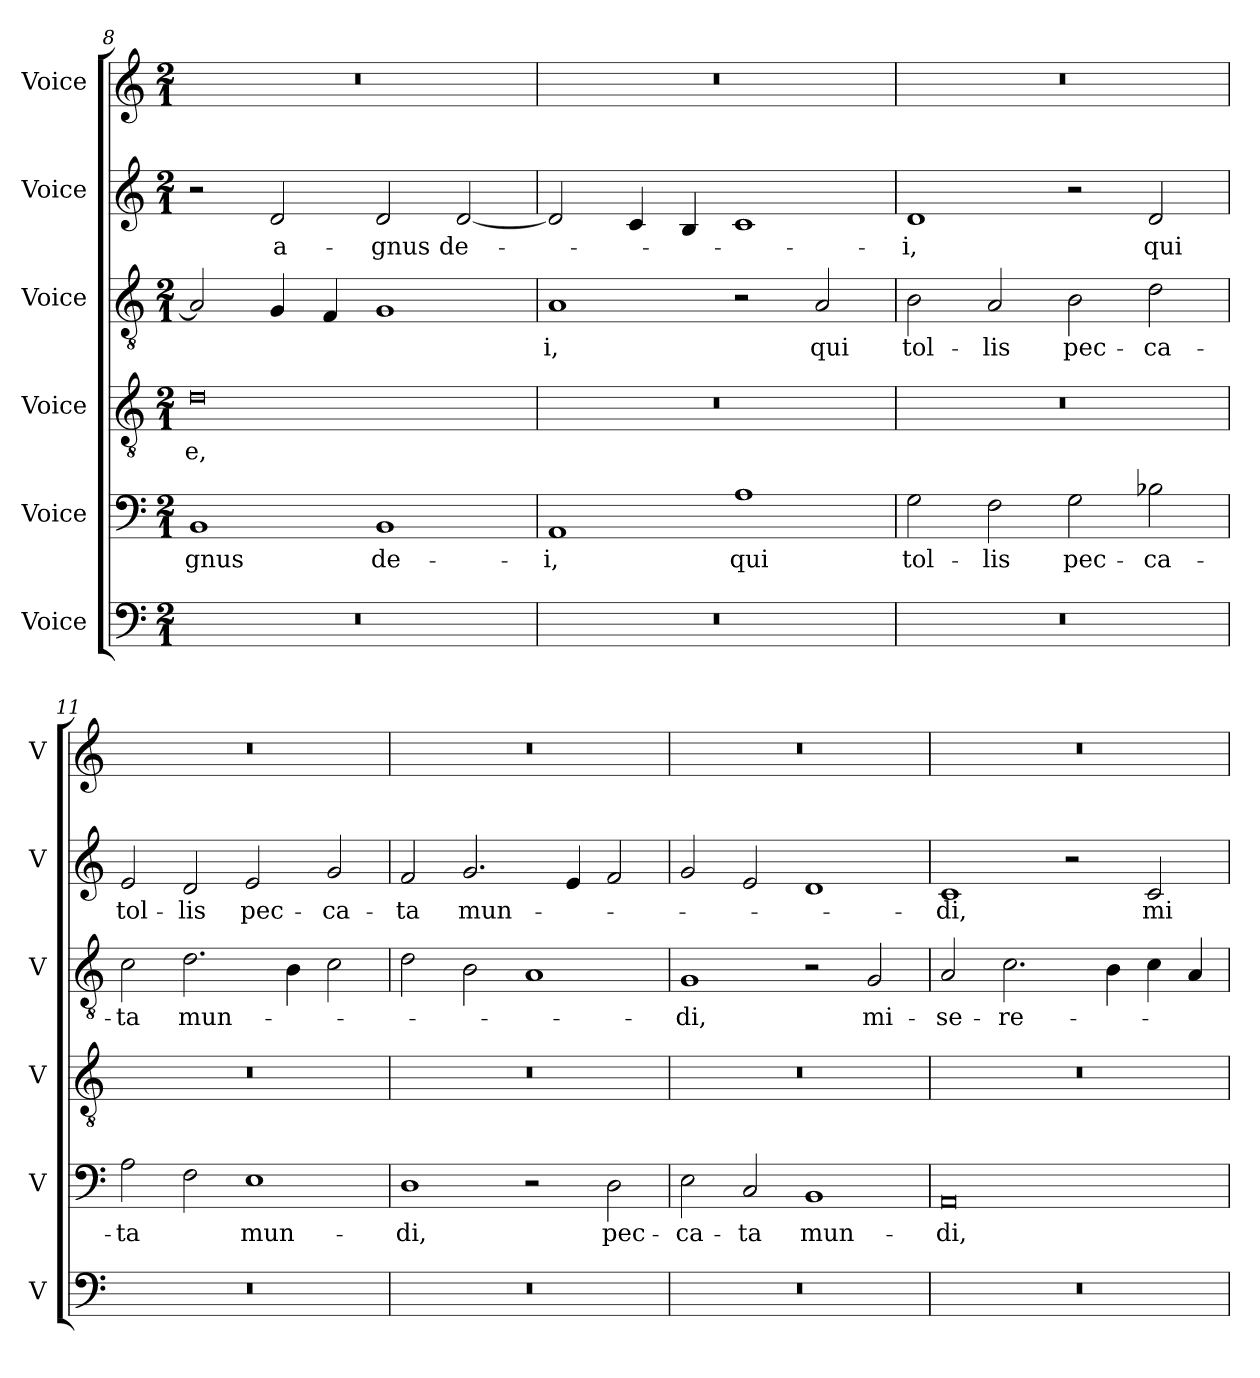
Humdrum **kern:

**kern	**kern	**text	**kern	**text	**kern	**text	**kern	**text	**kern
*part6	*part5	*part5	*part4	*part4	*part3	*part3	*part2	*part2	*part1
*staff6	*staff5	*staff5	*staff4	*staff4	*staff3	*staff3	*staff2	*staff2	*staff1
*I"Voice	*I"Voice	*	*I"Voice	*	*I"Voice	*	*I"Voice	*	*I"Voice
*I'V	*I'V	*	*I'V	*	*I'V	*	*I'V	*	*I'V
*clefF4	*clefF4	*	*clefGv2	*	*clefGv2	*	*clefG2	*	*clefG2
*k[]	*k[]	*	*k[]	*	*k[]	*	*k[]	*	*k[]
*M2/1	*M2/1	*	*M2/1	*	*M2/1	*	*M2/1	*	*M2/1
=8	=8	=8	=8	=8	=8	=8	=8	=8	=8
!	!	!LO:LY:b	!	!LO:LY:b	!	!	!	!	!
0r	1BB	-gnus	0d	-e,	2A/]	.	2r	.	0r
!	!	!	!	!	!	!	!	!LO:LY:b	!
.	.	.	.	.	4G/	.	2d/	a-	.
.	.	.	.	.	4F/	.	.	.	.
!	!	!LO:LY:b	!	!	!	!	!	!LO:LY:b	!
.	1BB	de-	.	.	1G	.	2d/	-gnus	.
!	!	!	!	!	!	!	!	!LO:LY:b	!
.	.	.	.	.	.	.	[2d/	de-	.
!!LO:PB:g=z
=9	=9	=9	=9	=9	=9	=9	=9	=9	=9
!	!	!LO:LY:b	!	!	!	!LO:LY:b	!	!	!
0r	1AA	-i,	0r	.	1A	-i,	2d/]	.	0r
.	.	.	.	.	.	.	4c/	.	.
.	.	.	.	.	.	.	4B/	.	.
!	!	!LO:LY:b	!	!	!	!	!	!	!
.	1A	qui	.	.	2r	.	1c	.	.
!	!	!	!	!	!	!LO:LY:b	!	!	!
.	.	.	.	.	2A/	qui	.	.	.
=10	=10	=10	=10	=10	=10	=10	=10	=10	=10
!	!	!LO:LY:b	!	!	!	!LO:LY:b	!	!LO:LY:b	!
0r	2G\	tol-	0r	.	2B\	tol-	1d	-i,	0r
!	!	!LO:LY:b	!	!	!	!LO:LY:b	!	!	!
.	2F\	-lis	.	.	2A/	-lis	.	.	.
!	!	!LO:LY:b	!	!	!	!LO:LY:b	!	!	!
.	2G\	pec-	.	.	2B\	pec-	2r	.	.
!	!	!LO:LY:b	!	!	!	!LO:LY:b	!	!LO:LY:b	!
.	2B-X\	-ca-	.	.	2d\	-ca-	2d/	qui	.
=11	=11	=11	=11	=11	=11	=11	=11	=11	=11
!	!	!LO:LY:b	!	!	!	!LO:LY:b	!	!LO:LY:b	!
0r	2A\	-ta	0r	.	2c\	-ta	2e/	tol-	0r
!	!	!	!	!	!	!LO:LY:b	!	!LO:LY:b	!
.	2F\	.	.	.	2.d\	mun-	2d/	-lis	.
!	!	!LO:LY:b	!	!	!	!	!	!LO:LY:b	!
.	1E	mun-	.	.	.	.	2e/	pec-	.
.	.	.	.	.	4B\	.	.	.	.
!	!	!	!	!	!	!	!	!LO:LY:b	!
.	.	.	.	.	2c\	.	2g/	-ca-	.
=12	=12	=12	=12	=12	=12	=12	=12	=12	=12
!	!	!LO:LY:b	!	!	!	!	!	!LO:LY:b	!
0r	1D	-di,	0r	.	2d\	.	2f/	-ta	0r
!	!	!	!	!	!	!	!	!LO:LY:b	!
.	.	.	.	.	2B\	.	2.g/	mun-	.
.	2r	.	.	.	1A	.	.	.	.
.	.	.	.	.	.	.	4e/	.	.
!	!	!LO:LY:b	!	!	!	!	!	!	!
.	2D\	pec-	.	.	.	.	2f/	.	.
!!LO:LB:g=z
=13	=13	=13	=13	=13	=13	=13	=13	=13	=13
!	!	!LO:LY:b	!	!	!	!LO:LY:b	!	!	!
0r	2E\	-ca-	0r	.	1G	-di,	2g/	.	0r
!	!	!LO:LY:b	!	!	!	!	!	!	!
.	2C/	-ta	.	.	.	.	2e/	.	.
!	!	!LO:LY:b	!	!	!	!	!	!	!
.	1BB	mun-	.	.	2r	.	1d	.	.
!	!	!	!	!	!	!LO:LY:b	!	!	!
.	.	.	.	.	2G/	mi-	.	.	.
=14	=14	=14	=14	=14	=14	=14	=14	=14	=14
!	!	!LO:LY:b	!	!	!	!LO:LY:b	!	!LO:LY:b	!
0r	0AA	-di,	0r	.	2A/	-se-	1c	-di,	0r
!	!	!	!	!	!	!LO:LY:b	!	!	!
.	.	.	.	.	2.c\	-re-	.	.	.
.	.	.	.	.	.	.	2r	.	.
.	.	.	.	.	4B\	.	.	.	.
!	!	!	!	!	!	!	!	!LO:LY:b	!
.	.	.	.	.	4c\	.	2c/	mi-	.
.	.	.	.	.	4A/	.	.	.	.
=	=	=	=	=	=	=	=	=	=
*-	*-	*-	*-	*-	*-	*-	*-	*-	*-
